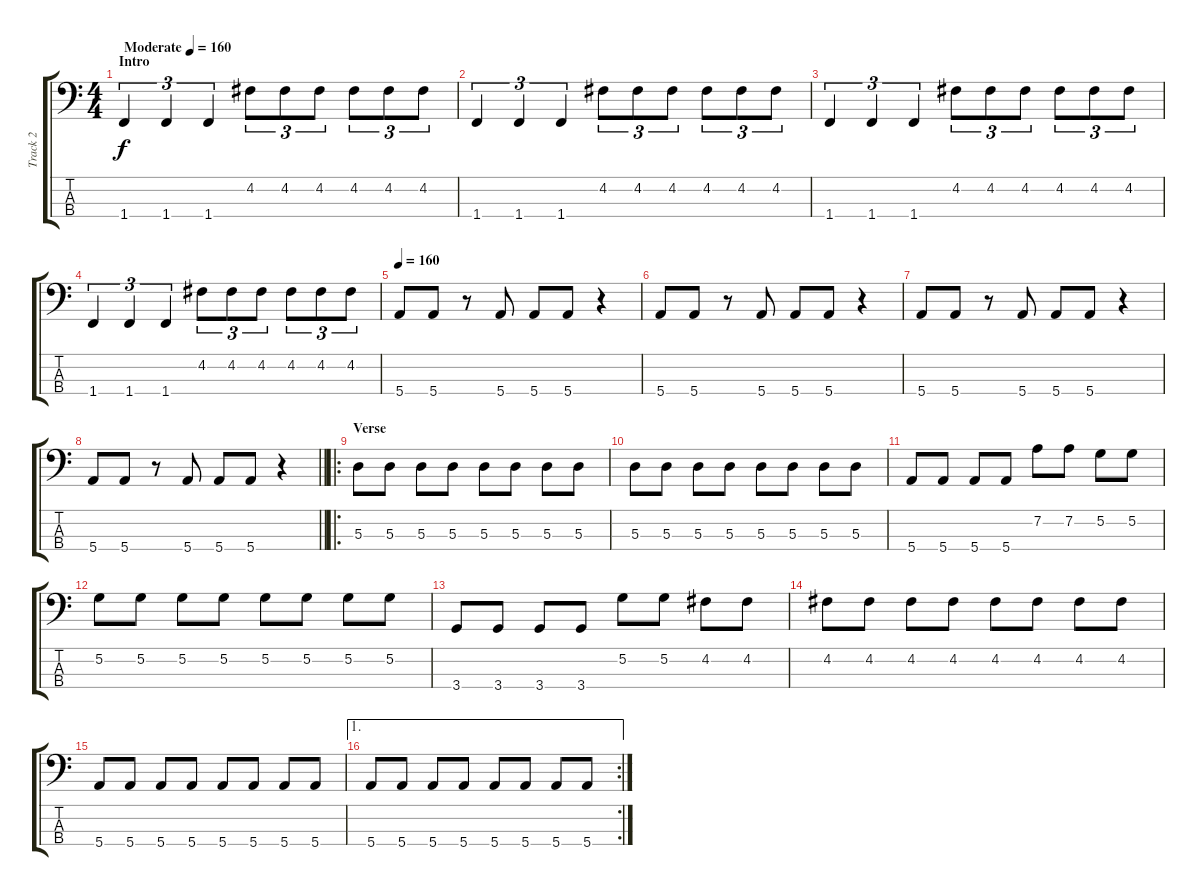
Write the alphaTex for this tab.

\track ("Track 2" "Track 2") {instrument synthbass2}
\staff {score tabs}
\tuning (G2 D2 A1 E1) {hide}
\ts (4 4)
\section ("" "Intro")
\tempo (160 "Moderate")
\tempo 130
\tempo (160 "Moderate")
\clef f4
\ks c
1.4.4{tu (3 2) dy f instrument synthbass2} 1.4.4{tu (3 2)} 1.4.4{tu (3 2)} 4.2.8{tu (3 2)} 4.2.8{tu (3 2)} 4.2.8{tu (3 2)} 4.2.8{tu (3 2)} 4.2.8{tu (3 2)} 4.2.8{tu (3 2)} |
1.4.4{tu (3 2)} 1.4.4{tu (3 2)} 1.4.4{tu (3 2)} 4.2.8{tu (3 2)} 4.2.8{tu (3 2)} 4.2.8{tu (3 2)} 4.2.8{tu (3 2)} 4.2.8{tu (3 2)} 4.2.8{tu (3 2)} |
1.4.4{tu (3 2)} 1.4.4{tu (3 2)} 1.4.4{tu (3 2)} 4.2.8{tu (3 2)} 4.2.8{tu (3 2)} 4.2.8{tu (3 2)} 4.2.8{tu (3 2)} 4.2.8{tu (3 2)} 4.2.8{tu (3 2)} |
1.4.4{tu (3 2)} 1.4.4{tu (3 2)} 1.4.4{tu (3 2)} 4.2.8{tu (3 2)} 4.2.8{tu (3 2)} 4.2.8{tu (3 2)} 4.2.8{tu (3 2)} 4.2.8{tu (3 2)} 4.2.8{tu (3 2)} |
\tempo 160
5.4.8 5.4.8 r.8 5.4.8 5.4.8 5.4.8 r.4 |
5.4.8 5.4.8 r.8 5.4.8 5.4.8 5.4.8 r.4 |
5.4.8 5.4.8 r.8 5.4.8 5.4.8 5.4.8 r.4 |
\barLineRight lightlight
5.4.8 5.4.8 r.8 5.4.8 5.4.8 5.4.8 r.4 |
\ro
\section ("" "Verse")
5.3.8 5.3.8 5.3.8 5.3.8 5.3.8 5.3.8 5.3.8 5.3.8 |
5.3.8 5.3.8 5.3.8 5.3.8 5.3.8 5.3.8 5.3.8 5.3.8 |
5.4.8 5.4.8 5.4.8 5.4.8 7.2.8 7.2.8 5.2.8 5.2.8 |
5.2.8 5.2.8 5.2.8 5.2.8 5.2.8 5.2.8 5.2.8 5.2.8 |
3.4.8 3.4.8 3.4.8 3.4.8 5.2.8 5.2.8 4.2.8 4.2.8 |
4.2.8 4.2.8 4.2.8 4.2.8 4.2.8 4.2.8 4.2.8 4.2.8 |
5.4.8 5.4.8 5.4.8 5.4.8 5.4.8 5.4.8 5.4.8 5.4.8 |
\ae 1
\rc 2
5.4.8 5.4.8 5.4.8 5.4.8 5.4.8 5.4.8 5.4.8 5.4.8
